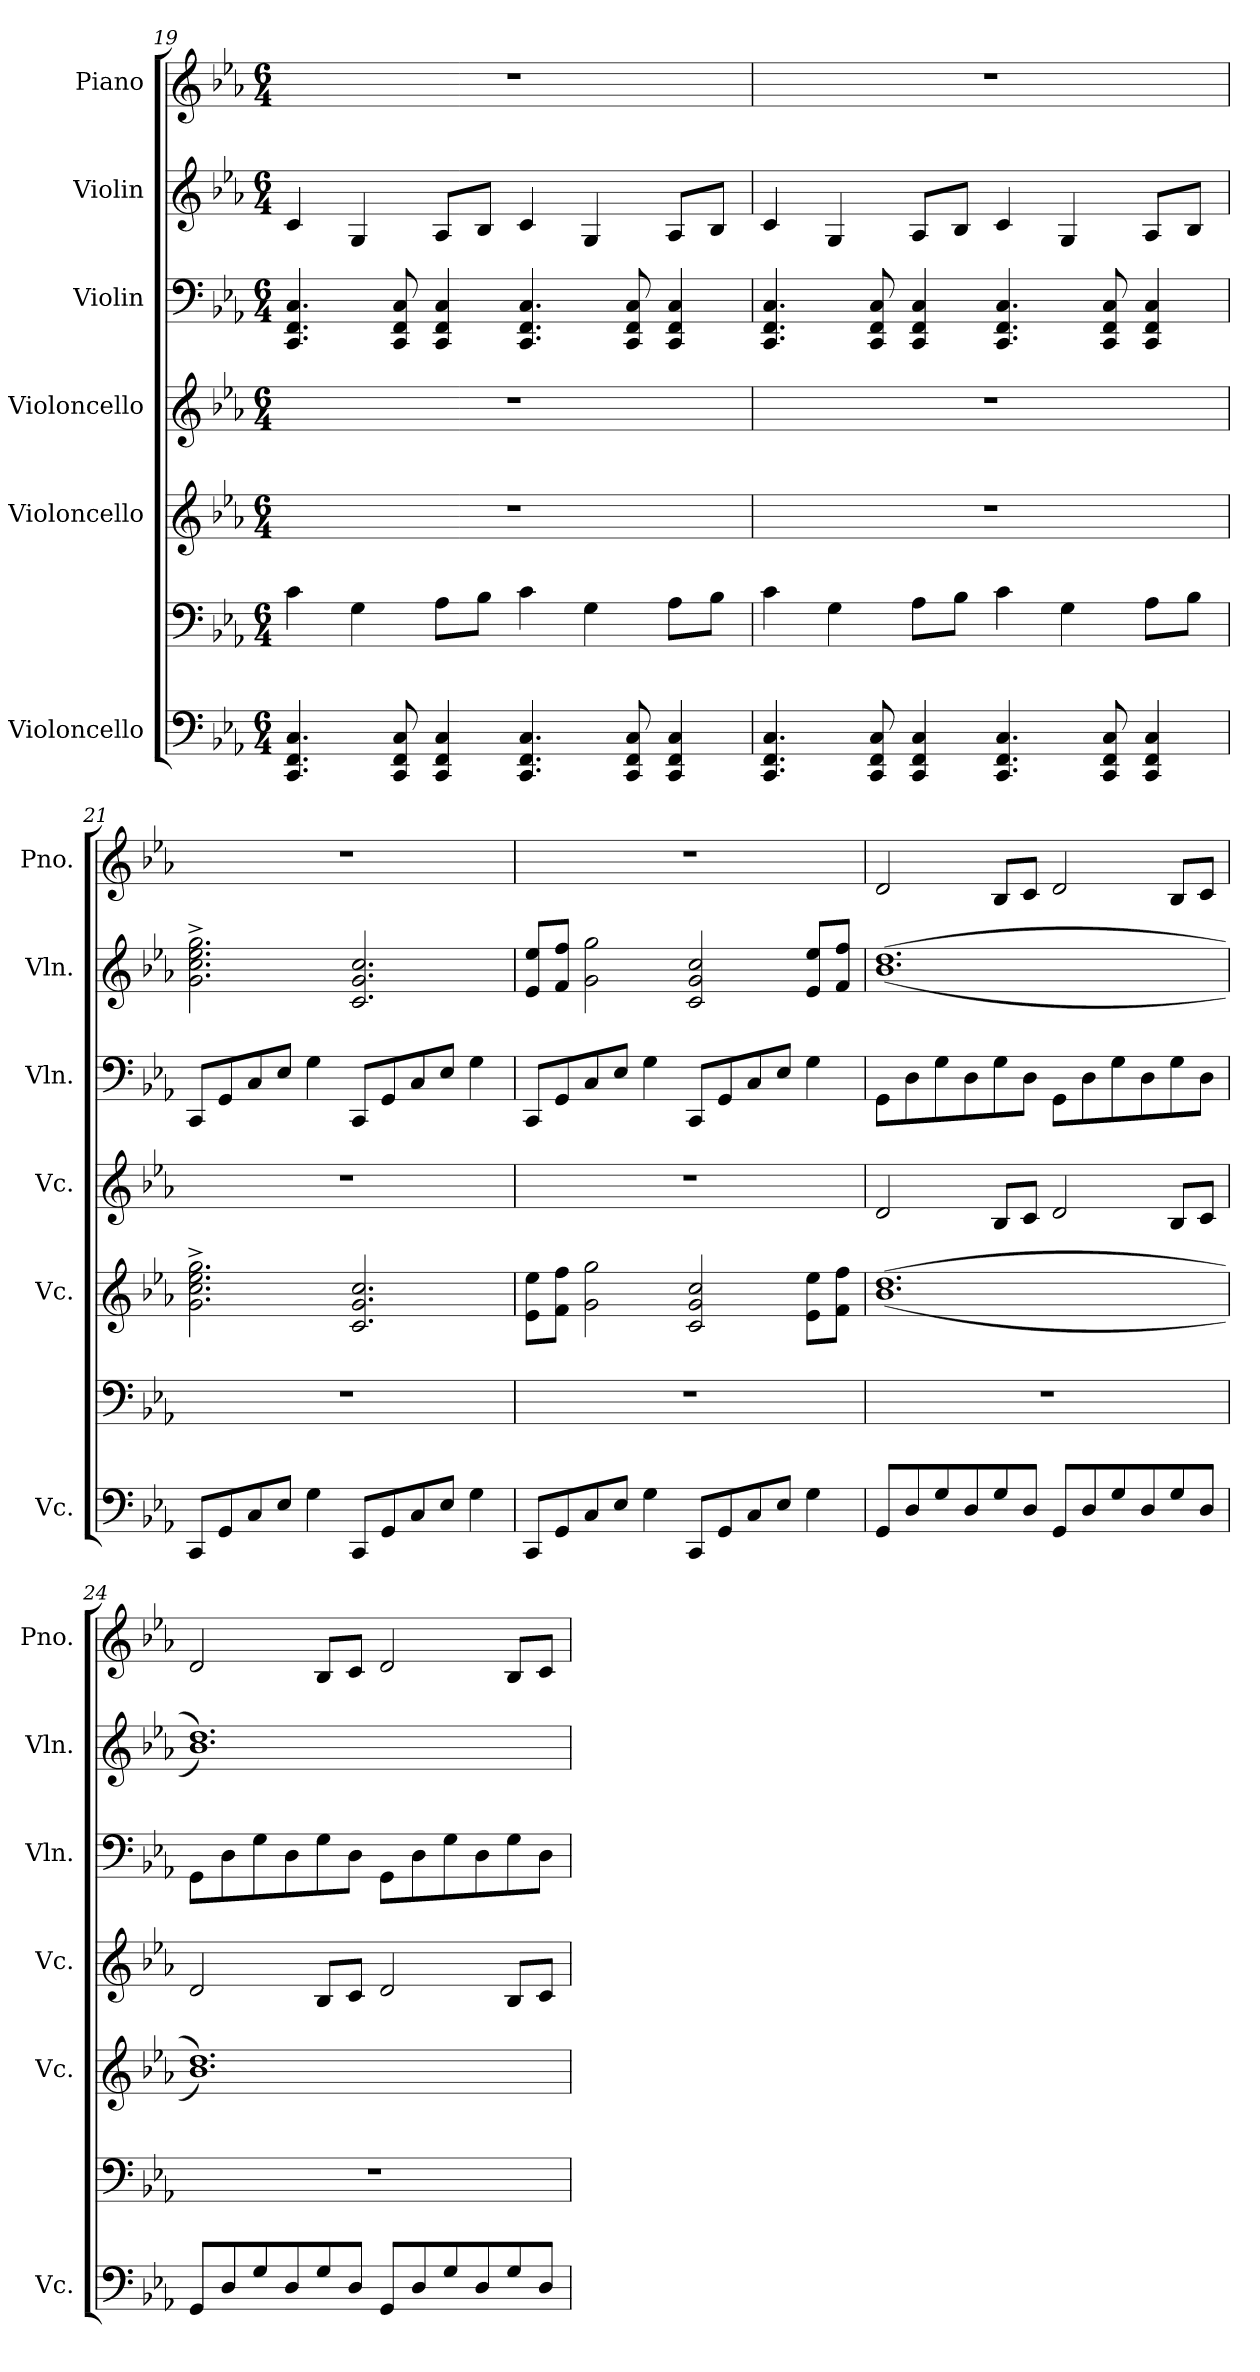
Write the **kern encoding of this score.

**kern	**kern	**kern	**kern	**kern	**kern	**kern
*part6	*part6	*part5	*part4	*part3	*part2	*part1
*staff7	*staff6	*staff5	*staff4	*staff3	*staff2	*staff1
*I"Violoncello	*	*I"Violoncello	*I"Violoncello	*I"Violin	*I"Violin	*I"Piano
*I'Vc.	*	*I'Vc.	*I'Vc.	*I'Vln.	*I'Vln.	*I'Pno.
*clefF4	*clefF4	*clefG2	*clefG2	*clefF4	*clefG2	*clefG2
*k[b-e-a-]	*k[b-e-a-]	*k[b-e-a-]	*k[b-e-a-]	*k[b-e-a-]	*k[b-e-a-]	*k[b-e-a-]
*M6/4	*M6/4	*M6/4	*M6/4	*M6/4	*M6/4	*M6/4
=19	=19	=19	=19	=19	=19	=19
4.CC/ 4.FF/ 4.C/	4c\	1.r	1.r	4.CC/ 4.FF/ 4.C/	4c/	1.r
.	4G\	.	.	.	4G/	.
8CC/ 8FF/ 8C/	.	.	.	8CC/ 8FF/ 8C/	.	.
4CC/ 4FF/ 4C/	8A-\L	.	.	4CC/ 4FF/ 4C/	8A-/L	.
.	8B-\J	.	.	.	8B-/J	.
4.CC/ 4.FF/ 4.C/	4c\	.	.	4.CC/ 4.FF/ 4.C/	4c/	.
.	4G\	.	.	.	4G/	.
8CC/ 8FF/ 8C/	.	.	.	8CC/ 8FF/ 8C/	.	.
4CC/ 4FF/ 4C/	8A-\L	.	.	4CC/ 4FF/ 4C/	8A-/L	.
.	8B-\J	.	.	.	8B-/J	.
!!LO:LB:g=z
=20	=20	=20	=20	=20	=20	=20
4.CC/ 4.FF/ 4.C/	4c\	1.r	1.r	4.CC/ 4.FF/ 4.C/	4c/	1.r
.	4G\	.	.	.	4G/	.
8CC/ 8FF/ 8C/	.	.	.	8CC/ 8FF/ 8C/	.	.
4CC/ 4FF/ 4C/	8A-\L	.	.	4CC/ 4FF/ 4C/	8A-/L	.
.	8B-\J	.	.	.	8B-/J	.
4.CC/ 4.FF/ 4.C/	4c\	.	.	4.CC/ 4.FF/ 4.C/	4c/	.
.	4G\	.	.	.	4G/	.
8CC/ 8FF/ 8C/	.	.	.	8CC/ 8FF/ 8C/	.	.
4CC/ 4FF/ 4C/	8A-\L	.	.	4CC/ 4FF/ 4C/	8A-/L	.
.	8B-\J	.	.	.	8B-/J	.
=21	=21	=21	=21	=21	=21	=21
8CC/L	1.r	2.g^\ 2.cc^\ 2.ee-^\ 2.gg^\	1.r	8CC/L	2.g^\ 2.cc^\ 2.ee-^\ 2.gg^\	1.r
8GG/	.	.	.	8GG/	.	.
8C/	.	.	.	8C/	.	.
8E-/J	.	.	.	8E-\J	.	.
4G\	.	.	.	4G\	.	.
8CC/L	.	2.c/ 2.g/ 2.cc/	.	8CC/L	2.c/ 2.g/ 2.cc/	.
8GG/	.	.	.	8GG/	.	.
8C/	.	.	.	8C/	.	.
8E-/J	.	.	.	8E-\J	.	.
4G\	.	.	.	4G\	.	.
=22	=22	=22	=22	=22	=22	=22
8CC/L	1.r	8e-\ 8ee-\L	1.r	8CC/L	8e-/ 8ee-/L	1.r
8GG/	.	8f\ 8ff\J	.	8GG/	8f\ 8ff\J	.
8C/	.	2g\ 2gg\	.	8C/	2g\ 2gg\	.
8E-/J	.	.	.	8E-\J	.	.
4G\	.	.	.	4G\	.	.
8CC/L	.	2c/ 2g/ 2cc/	.	8CC/L	2c/ 2g/ 2cc/	.
8GG/	.	.	.	8GG/	.	.
8C/	.	.	.	8C/	.	.
8E-/J	.	.	.	8E-\J	.	.
4G\	.	8e-\ 8ee-\L	.	4G\	8e-/ 8ee-/L	.
.	.	8f\ 8ff\J	.	.	8f\ 8ff\J	.
!!LO:PB:g=z
=23	=23	=23	=23	=23	=23	=23
8GG/L	1.r	((1.b- 1.dd	2d/	8GG/L	((1.b- 1.dd	2d/
8D/	.	.	.	8D\	.	.
8G/	.	.	.	8G\	.	.
8D/	.	.	.	8D\	.	.
8G/	.	.	8B-/L	8G\	.	8B-/L
8D/J	.	.	8c/J	8D\J	.	8c/J
8GG/L	.	.	2d/	8GG/L	.	2d/
8D/	.	.	.	8D\	.	.
8G/	.	.	.	8G\	.	.
8D/	.	.	.	8D\	.	.
8G/	.	.	8B-/L	8G\	.	8B-/L
8D/J	.	.	8c/J	8D\J	.	8c/J
=24	=24	=24	=24	=24	=24	=24
8GG/L	1.r	1.b- 1.dd))	2d/	8GG/L	1.b- 1.dd))	2d/
8D/	.	.	.	8D\	.	.
8G/	.	.	.	8G\	.	.
8D/	.	.	.	8D\	.	.
8G/	.	.	8B-/L	8G\	.	8B-/L
8D/J	.	.	8c/J	8D\J	.	8c/J
8GG/L	.	.	2d/	8GG/L	.	2d/
8D/	.	.	.	8D\	.	.
8G/	.	.	.	8G\	.	.
8D/	.	.	.	8D\	.	.
8G/	.	.	8B-/L	8G\	.	8B-/L
8D/J	.	.	8c/J	8D\J	.	8c/J
=	=	=	=	=	=	=
*-	*-	*-	*-	*-	*-	*-
